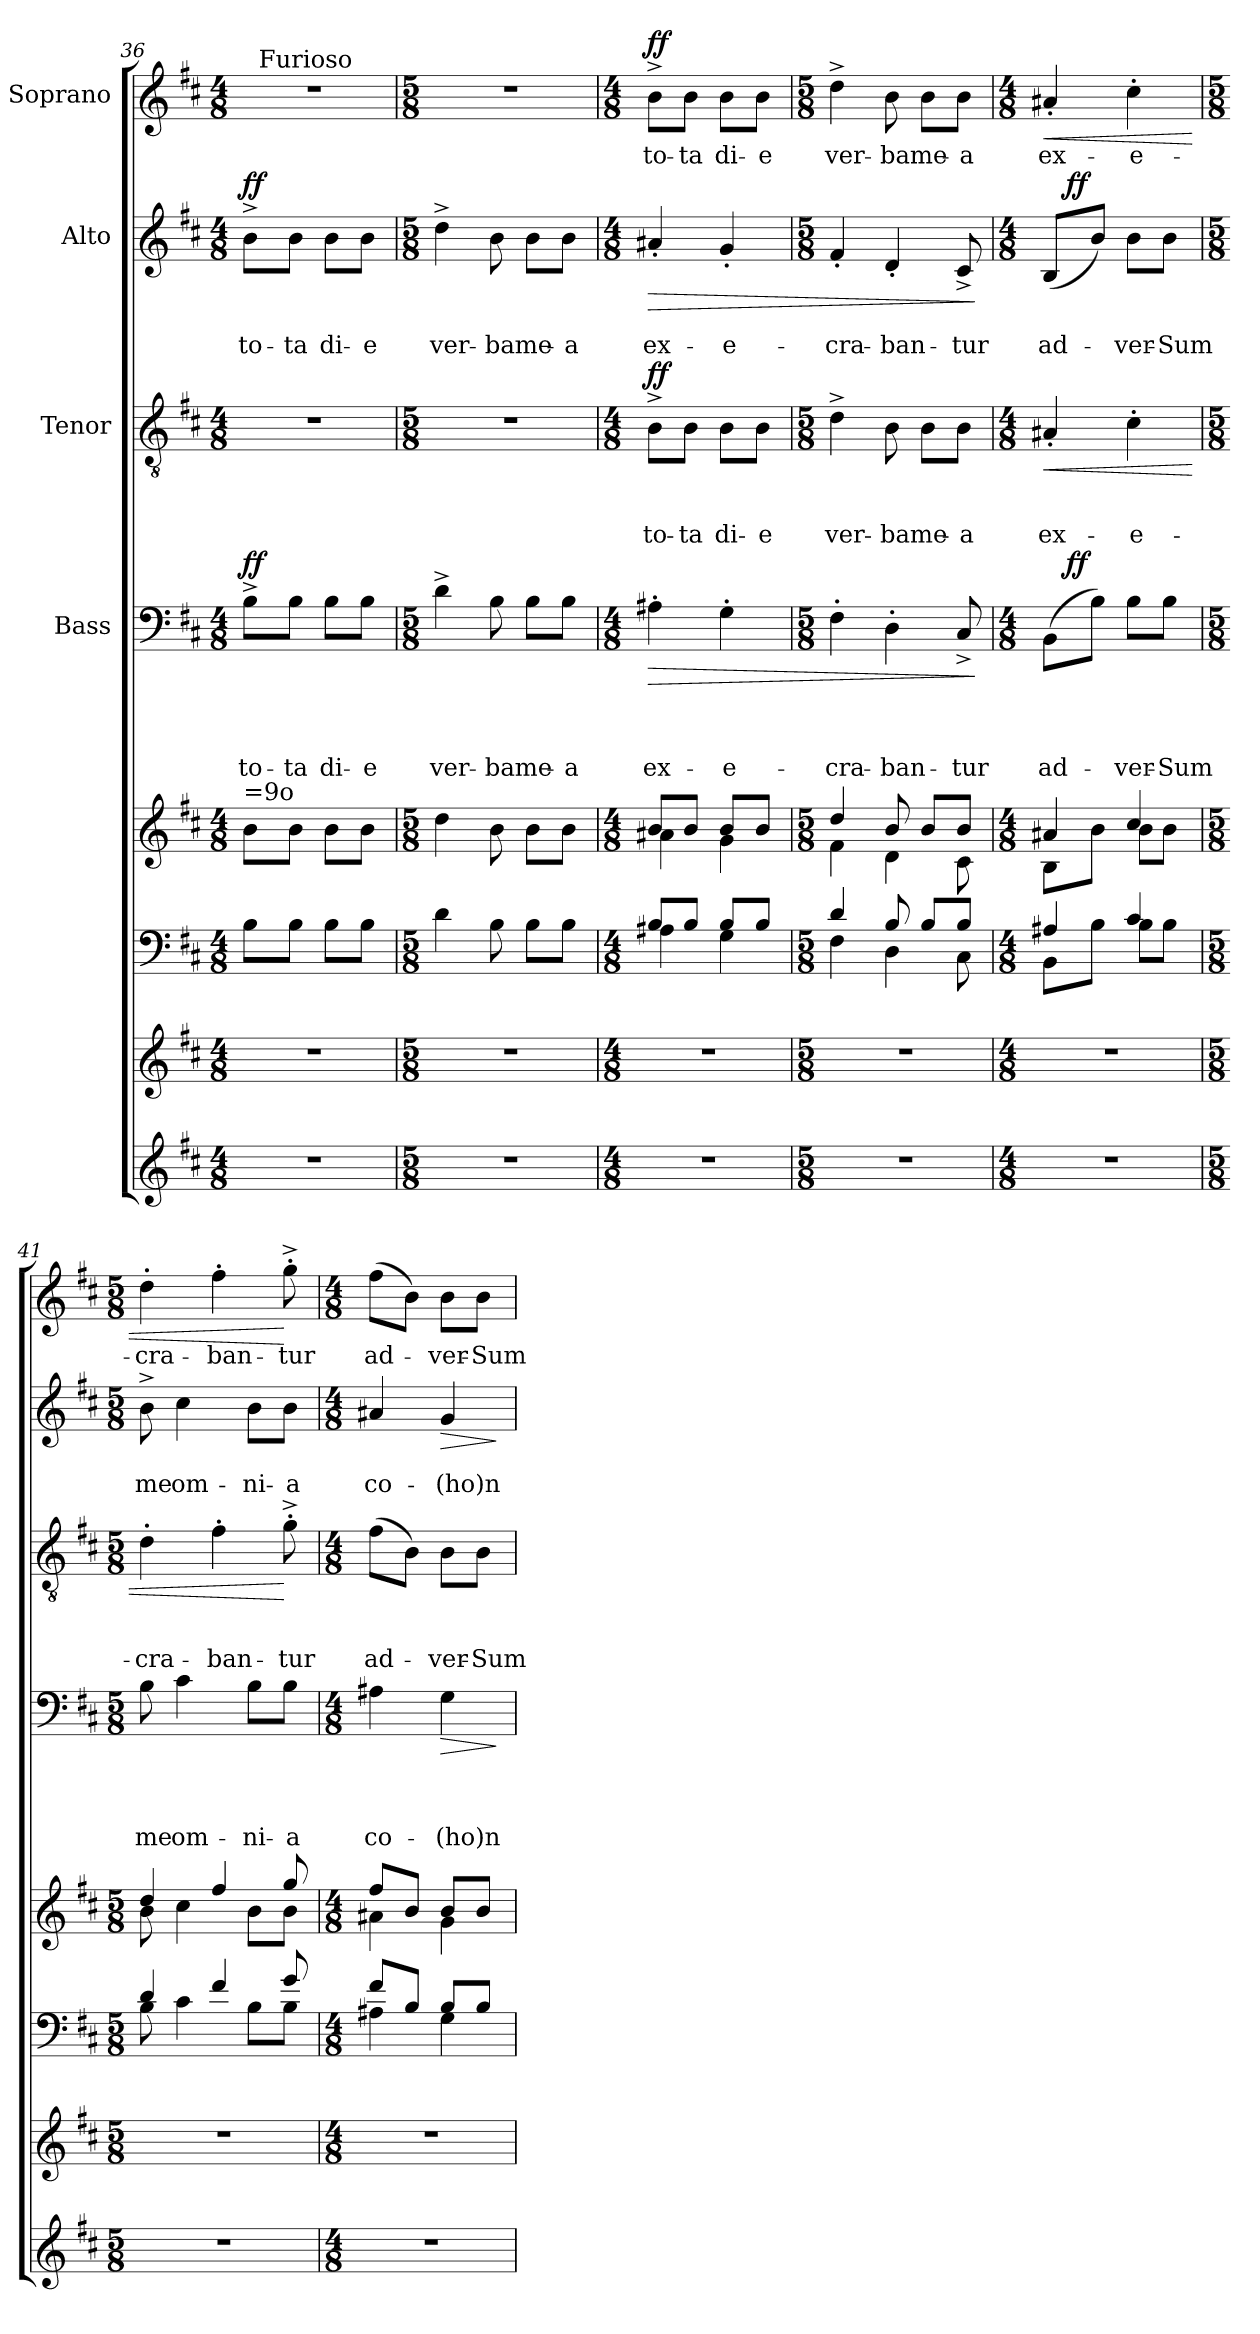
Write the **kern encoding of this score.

**kern	**kern	**kern	**kern	**kern	**text	**text	**text	**text	**dynam	**kern	**text	**text	**text	**dynam	**kern	**text	**text	**dynam	**kern	**text	**dynam
*part8	*part7	*part6	*part5	*part4	*part4	*part4	*part4	*part4	*part4	*part3	*part3	*part3	*part3	*part3	*part2	*part2	*part2	*part2	*part1	*part1	*part1
*staff8	*staff7	*staff6	*staff5	*staff4	*staff4	*staff4	*staff4	*staff4	*staff4	*staff3	*staff3	*staff3	*staff3	*staff3	*staff2	*staff2	*staff2	*staff2	*staff1	*staff1	*staff1
*	*	*	*	*I"Bass	*	*	*	*	*	*I"Tenor	*	*	*	*	*I"Alto	*	*	*	*I"Soprano	*	*
!!LO:LB:g=z
*clefG2	*clefG2	*clefF4	*clefG2	*clefF4	*	*	*	*	*	*clefGv2	*	*	*	*	*clefG2	*	*	*	*clefG2	*	*
*k[f#c#]	*k[f#c#]	*k[f#c#]	*k[f#c#]	*k[f#c#]	*	*	*	*	*	*k[f#c#]	*	*	*	*	*k[f#c#]	*	*	*	*k[f#c#]	*	*
*D:	*D:	*D:	*D:	*D:	*	*	*	*	*	*D:	*	*	*	*	*D:	*	*	*	*D:	*	*
*M4/8	*M4/8	*M4/8	*M4/8	*M4/8	*	*	*	*	*	*M4/8	*	*	*	*	*M4/8	*	*	*	*M4/8	*	*
=36	=36	=36	=36	=36	=36	=36	=36	=36	=36	=36	=36	=36	=36	=36	=36	=36	=36	=36	=36	=36	=36
!	!	!	!	!	!	!	!	!	!	!	!	!	!	!	!	!	!	!	!LO:TX:a:t==90	!	!
!	!	!	!LO:TX:a:t==9o	!	!	!	!	!	!	!	!	!	!	!	!	!	!	!	!	!	!
!	!	!	!	!	!	!	!	!LO:LY:b	!LO:DY:a	!LO:N:vis=1	!	!	!	!	!	!	!LO:LY:b	!LO:DY:a	!LO:N:vis=1	!	!
*	*	*	*	*	*	*	*	*	*	*	*	*	*	*	*	*	*	*	*^	*	*
2r	2r	8B\L	8b\L	8B^>\L	.	.	.	to-	ff	2r	.	.	.	.	8b^>\L	.	to-	ff	2r	32ryy	.	.
!	!	!	!	!	!	!	!	!	!	!	!	!	!	!	!	!	!	!	!	!LO:TX:a:t=Furioso	!	!
.	.	.	.	.	.	.	.	.	.	.	.	.	.	.	.	.	.	.	.	4...ryy	.	.
!	!	!	!	!	!	!	!	!LO:LY:b	!	!	!	!	!	!	!	!	!LO:LY:b	!	!	!	!	!
.	.	8B\J	8b\J	8B\J	.	.	.	-ta	.	.	.	.	.	.	8b\J	.	-ta	.	.	.	.	.
!	!	!	!	!	!	!	!	!LO:LY:b	!	!	!	!	!	!	!	!	!LO:LY:b	!	!	!	!	!
.	.	8B\L	8b\L	8B\L	.	.	.	di-	.	.	.	.	.	.	8b\L	.	di-	.	.	.	.	.
!	!	!	!	!	!	!	!	!LO:LY:b	!	!	!	!	!	!	!	!	!LO:LY:b	!	!	!	!	!
.	.	8B\J	8b\J	8B\J	.	.	.	-e	.	.	.	.	.	.	8b\J	.	-e	.	.	.	.	.
*	*	*	*	*	*	*	*	*	*	*	*	*	*	*	*	*	*	*	*v	*v	*	*
=37	=37	=37	=37	=37	=37	=37	=37	=37	=37	=37	=37	=37	=37	=37	=37	=37	=37	=37	=37	=37	=37
*M5/8	*M5/8	*M5/8	*M5/8	*M5/8	*	*	*	*	*	*M5/8	*	*	*	*	*M5/8	*	*	*	*M5/8	*	*
*	*	*	*	*	*	*	*	*	*	*	*	*	*	*	*	*	*	*	*^	*	*
!	!	!	!	!	!	!	!	!LO:LY:b	!	!LO:N:vis=1	!	!	!	!	!	!	!LO:LY:b	!	!LO:N:vis=1	!	!	!
*	*	*	*	*	*	*	*	*	*	*	*	*	*	*	*	*	*	*	*v	*v	*	*
8%5r	8%5r	4d\	4dd\	4d^>\	.	.	.	ver-	.	8%5r	.	.	.	.	4dd^>\	.	ver-	.	8%5r	.	.
!	!	!	!	!	!	!	!	!LO:LY:b	!	!	!	!	!	!	!	!	!LO:LY:b	!	!	!	!
.	.	8B\	8b\	8B\	.	.	.	-ba	.	.	.	.	.	.	8b\	.	-ba	.	.	.	.
!	!	!	!	!	!	!	!	!LO:LY:b	!	!	!	!	!	!	!	!	!LO:LY:b	!	!	!	!
.	.	8B\L	8b\L	8B\L	.	.	.	me-	.	.	.	.	.	.	8b\L	.	me-	.	.	.	.
!	!	!	!	!	!	!	!	!LO:LY:b	!	!	!	!	!	!	!	!	!LO:LY:b	!	!	!	!
.	.	8B\J	8b\J	8B\J	.	.	.	-a	.	.	.	.	.	.	8b\J	.	-a	.	.	.	.
=38	=38	=38	=38	=38	=38	=38	=38	=38	=38	=38	=38	=38	=38	=38	=38	=38	=38	=38	=38	=38	=38
*M4/8	*M4/8	*M4/8	*M4/8	*M4/8	*	*	*	*	*	*M4/8	*	*	*	*	*M4/8	*	*	*	*M4/8	*	*
*	*	*^	*^	*	*	*	*	*	*	*	*	*	*	*	*	*	*	*	*	*	*
!	!	!	!	!	!	!	!	!	!	!LO:LY:b	!LO:HP:b	!	!	!	!LO:LY:b	!LO:DY:a	!	!	!LO:LY:b	!LO:HP:b	!	!LO:LY:b	!LO:DY:a
2r	2r	8B/L	4A#X\	8b/L	4a#X\	4A#X'>\	.	.	.	ex-	>	8B^>\L	.	.	to-	ff	4a#X'</	.	ex-	>	8b^>\L	to-	ff
!	!	!	!	!	!	!	!	!	!	!	!	!	!	!	!LO:LY:b	!	!	!	!	!	!	!LO:LY:b	!
.	.	8B/J	.	8b/J	.	.	.	.	.	.	.	8B\J	.	.	-ta	.	.	.	.	.	8b\J	-ta	.
!	!	!	!	!	!	!	!	!	!	!LO:LY:b	!	!	!	!	!LO:LY:b	!	!	!	!LO:LY:b	!	!	!LO:LY:b	!
.	.	8B/L	4G\	8b/L	4g\	4G'>\	.	.	.	-e-	.	8B\L	.	.	di-	.	4g'</	.	-e-	.	8b\L	di-	.
!	!	!	!	!	!	!	!	!	!	!	!	!	!	!	!LO:LY:b	!	!	!	!	!	!	!LO:LY:b	!
.	.	8B/J	.	8b/J	.	.	.	.	.	.	.	8B\J	.	.	-e	.	.	.	.	.	8b\J	-e	.
=39	=39	=39	=39	=39	=39	=39	=39	=39	=39	=39	=39	=39	=39	=39	=39	=39	=39	=39	=39	=39	=39	=39	=39
*M5/8	*M5/8	*M5/8	*	*M5/8	*	*M5/8	*	*	*	*	*	*M5/8	*	*	*	*	*M5/8	*	*	*	*M5/8	*	*
!	!	!	!	!	!	!	!	!	!	!LO:LY:b	!	!	!	!	!LO:LY:b	!	!	!	!LO:LY:b	!	!	!LO:LY:b	!
8%5r	8%5r	4d/	4F#\	4dd/	4f#\	4F#'>\	.	.	.	-cra-	.	4d^>\	.	.	ver-	.	4f#'</	.	-cra-	.	4dd^>\	ver-	.
!	!	!	!	!	!	!	!	!	!	!LO:LY:b	!	!	!	!	!LO:LY:b	!	!	!	!LO:LY:b	!	!	!LO:LY:b	!
.	.	8B/	4D\	8b/	4d\	4D'>\	.	.	.	-ban-	.	8B\	.	.	-ba	.	4d'</	.	-ban-	.	8b\	-ba	.
!	!	!	!	!	!	!	!	!	!	!	!	!	!	!	!LO:LY:b	!	!	!	!	!	!	!LO:LY:b	!
.	.	8B/L	.	8b/L	.	.	.	.	.	.	.	8B\L	.	.	me-	.	.	.	.	.	8b\L	me-	.
!	!	!	!	!	!	!	!	!	!	!LO:LY:b	!	!	!	!	!LO:LY:b	!	!	!	!LO:LY:b	!	!	!LO:LY:b	!
.	.	8B/J	8C#\	8b/J	8c#\	8C#^</	.	.	.	-tur	.	8B\J	.	.	-a	.	8c#^</	.	-tur	.	8b\J	-a	.
*	*	*v	*v	*	*	*	*	*	*	*	*	*	*	*	*	*	*	*	*	*	*	*	*
*	*	*	*v	*v	*	*	*	*	*	*	*	*	*	*	*	*	*	*	*	*	*	*
.	.	.	.	.	.	.	.	.	]	.	.	.	.	.	.	.	.	]	.	.	.
=40	=40	=40	=40	=40	=40	=40	=40	=40	=40	=40	=40	=40	=40	=40	=40	=40	=40	=40	=40	=40	=40
*M4/8	*M4/8	*M4/8	*M4/8	*M4/8	*	*	*	*	*	*M4/8	*	*	*	*	*M4/8	*	*	*	*M4/8	*	*
*	*	*^	*^	*	*	*	*	*	*	*	*	*	*	*	*	*	*	*	*	*	*
!	!	!	!	!	!	!	!	!	!	!LO:LY:b	!	!	!	!	!LO:LY:b	!LO:HP:b	!	!	!LO:LY:b	!	!	!LO:LY:b	!LO:HP:b
*	*	*	*	*	*	*^	*	*	*	*	*	*	*	*	*	*	*^	*	*	*	*	*	*
2r	2r	4A#X/	8BB\L	4a#X/	8B\L	(>8BB\L	16ryy	.	.	.	ad-	.	4A#X'</	.	.	ex-	<	(<8B/L	16ryy	.	ad-	.	4a#X'</	ex-	<
!	!	!	!	!	!	!	!	!	!	!	!	!LO:DY:a	!	!	!	!	!	!	!	!	!	!LO:DY:a	!	!	!
.	.	.	.	.	.	.	4..ryy	.	.	.	.	ff	.	.	.	.	.	.	4..ryy	.	.	ff	.	.	.
.	.	.	8B\J	.	8b\J	8B\J)	.	.	.	.	.	.	.	.	.	.	.	8b/J)	.	.	.	.	.	.	.
!	!	!	!	!	!	!	!	!	!	!	!LO:LY:b	!	!	!	!	!LO:LY:b	!	!	!	!	!LO:LY:b	!	!	!LO:LY:b	!
.	.	4c#/	8B\L	4cc#/	8b\L	8B\L	.	.	.	.	-ver-	.	4c#'>\	.	.	-e-	.	8b\L	.	.	-ver-	.	4cc#'>\	-e-	.
!	!	!	!	!	!	!	!	!	!	!	!LO:LY:b	!	!	!	!	!	!	!	!	!	!LO:LY:b	!	!	!	!
.	.	.	8B\J	.	8b\J	8B\J	.	.	.	.	-Sum	.	.	.	.	.	.	8b\J	.	.	-Sum	.	.	.	.
*	*	*	*	*	*	*v	*v	*	*	*	*	*	*	*	*	*	*	*v	*v	*	*	*	*	*	*
=41	=41	=41	=41	=41	=41	=41	=41	=41	=41	=41	=41	=41	=41	=41	=41	=41	=41	=41	=41	=41	=41	=41	=41
*M5/8	*M5/8	*M5/8	*	*M5/8	*	*M5/8	*	*	*	*	*	*M5/8	*	*	*	*	*M5/8	*	*	*	*M5/8	*	*
*	*	*	*	*	*	*^	*	*	*	*	*	*	*	*	*	*	*^	*	*	*	*	*	*
!	!	!	!	!	!	!	!	!	!	!	!LO:LY:b	!	!	!	!	!LO:LY:b	!	!	!	!	!LO:LY:b	!	!	!LO:LY:b	!
*	*	*	*	*	*	*v	*v	*	*	*	*	*	*	*	*	*	*	*v	*v	*	*	*	*	*	*
8%5r	8%5r	4d/	8B\	4dd/	8b\	8B\	.	.	.	me	.	4d'>\	.	.	-cra-	.	8b^>\	.	me	.	4dd'>\	-cra-	.
!	!	!	!	!	!	!	!	!	!	!LO:LY:b	!	!	!	!	!	!	!	!	!LO:LY:b	!	!	!	!
.	.	.	4c#\	.	4cc#\	4c#\	.	.	.	om-	.	.	.	.	.	.	4cc#\	.	om-	.	.	.	.
!	!	!	!	!	!	!	!	!	!	!	!	!	!	!	!LO:LY:b	!	!	!	!	!	!	!LO:LY:b	!
.	.	4f#/	.	4ff#/	.	.	.	.	.	.	.	4f#'>\	.	.	-ban-	.	.	.	.	.	4ff#'>\	-ban-	.
!	!	!	!	!	!	!	!	!	!	!LO:LY:b	!	!	!	!	!	!	!	!	!LO:LY:b	!	!	!	!
.	.	.	8B\L	.	8b\L	8B\L	.	.	.	-ni-	.	.	.	.	.	.	8b\L	.	-ni-	.	.	.	.
!	!	!	!	!	!	!	!	!	!	!LO:LY:b	!	!	!	!	!LO:LY:b	!	!	!	!LO:LY:b	!	!	!LO:LY:b	!
.	.	8g/	8B\J	8gg/	8b\J	8B\J	.	.	.	-a	.	8g^>'>\	.	.	-tur	[	8b\J	.	-a	.	8gg^>'>\	-tur	[
=42	=42	=42	=42	=42	=42	=42	=42	=42	=42	=42	=42	=42	=42	=42	=42	=42	=42	=42	=42	=42	=42	=42	=42
*M4/8	*M4/8	*M4/8	*	*M4/8	*	*M4/8	*	*	*	*	*	*M4/8	*	*	*	*	*M4/8	*	*	*	*M4/8	*	*
!	!	!	!	!	!	!	!	!	!	!LO:LY:b	!	!	!	!	!LO:LY:b	!	!	!	!LO:LY:b	!	!	!LO:LY:b	!
2r	2r	8f#/L	4A#X\	8ff#/L	4a#X\	4A#X\	.	.	.	co-	.	(>8f#\L	.	.	ad-	.	4a#X/	.	co-	.	(>8ff#\L	ad-	.
.	.	8B/J	.	8b/J	.	.	.	.	.	.	.	8B\J)	.	.	.	.	.	.	.	.	8b\J)	.	.
!	!	!	!	!	!	!	!	!	!	!LO:LY:b	!LO:HP:b	!	!	!	!LO:LY:b	!	!	!	!LO:LY:b	!LO:HP:b	!	!LO:LY:b	!
.	.	8B/L	4G\	8b/L	4g\	4G\	.	.	.	-(ho)n-	>	8B\L	.	.	-ver-	.	4g/	.	-(ho)n-	>	8b\L	-ver-	.
!	!	!	!	!	!	!	!	!	!	!	!	!	!	!	!LO:LY:b	!	!	!	!	!	!	!LO:LY:b	!
.	.	8B/J	.	8b/J	.	.	.	.	.	.	.	8B\J	.	.	-Sum	.	.	.	.	.	8b\J	-Sum	.
*	*	*v	*v	*	*	*	*	*	*	*	*	*	*	*	*	*	*	*	*	*	*	*	*
*	*	*	*v	*v	*	*	*	*	*	*	*	*	*	*	*	*	*	*	*	*	*	*
.	.	.	.	.	.	.	.	.	]	.	.	.	.	.	.	.	.	]	.	.	.
=	=	=	=	=	=	=	=	=	=	=	=	=	=	=	=	=	=	=	=	=	=
*-	*-	*-	*-	*-	*-	*-	*-	*-	*-	*-	*-	*-	*-	*-	*-	*-	*-	*-	*-	*-	*-
